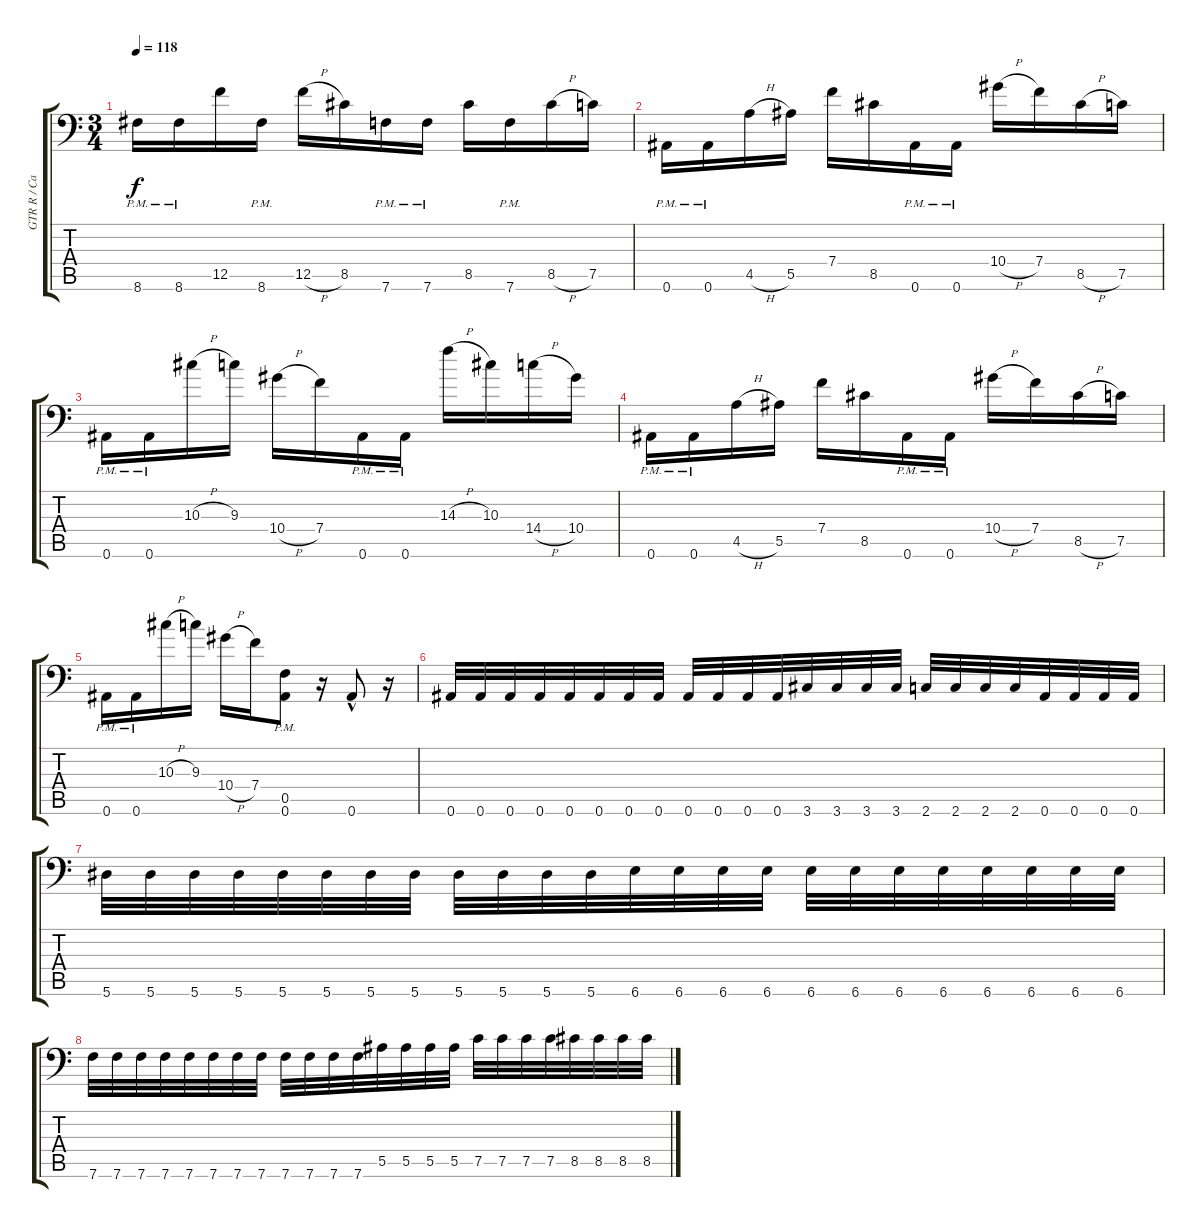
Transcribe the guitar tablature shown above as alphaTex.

\track ("GTR R / Carlos" "GTR R / Ca") {instrument distortionguitar}
\staff {score tabs}
\tuning (C4 G3 Eb3 Bb2 F2 Bb1) {hide}
\ts (3 4)
\tempo 118
\clef f4
\ks c
8.6{pm}.16{dy f} 8.6{pm}.16 12.5.16 8.6{pm}.16 12.5{h}.16 8.5.16 7.6{pm}.16 7.6{pm}.16 8.5.16 7.6{pm}.16 8.5{h}.16 7.5.16 |
0.6{pm}.16 0.6{pm}.16 4.5{h}.16 5.5.16 7.4.16 8.5.16 0.6{pm}.16 0.6{pm}.16 10.4{h}.16 7.4.16 8.5{h}.16 7.5.16 |
0.6{pm}.16 0.6{pm}.16 10.3{h}.16 9.3.16 10.4{h}.16 7.4.16 0.6{pm}.16 0.6{pm}.16 14.3{h}.16 10.3.16 14.4{h}.16 10.4.16 |
0.6{pm}.16 0.6{pm}.16 4.5{h}.16 5.5.16 7.4.16 8.5.16 0.6{pm}.16 0.6{pm}.16 10.4{h}.16 7.4.16 8.5{h}.16 7.5.16 |
0.6{pm}.16 0.6{pm}.16 10.3{h}.16 9.3.16 10.4{h}.16 7.4.16 (0.5{pm} 0.6{pm}).8 r.16 0.6{hac}.8 r.16 |
0.6.32 0.6.32 0.6.32 0.6.32 0.6.32 0.6.32 0.6.32 0.6.32 0.6.32 0.6.32 0.6.32 0.6.32 3.6.32 3.6.32 3.6.32 3.6.32 2.6.32 2.6.32 2.6.32 2.6.32 0.6.32 0.6.32 0.6.32 0.6.32 |
5.6.32 5.6.32 5.6.32 5.6.32 5.6.32 5.6.32 5.6.32 5.6.32 5.6.32 5.6.32 5.6.32 5.6.32 6.6.32 6.6.32 6.6.32 6.6.32 6.6.32 6.6.32 6.6.32 6.6.32 6.6.32 6.6.32 6.6.32 6.6.32 |
7.6.32 7.6.32 7.6.32 7.6.32 7.6.32 7.6.32 7.6.32 7.6.32 7.6.32 7.6.32 7.6.32 7.6.32 5.5.32 5.5.32 5.5.32 5.5.32 7.5.32 7.5.32 7.5.32 7.5.32 8.5.32 8.5.32 8.5.32 8.5.32
